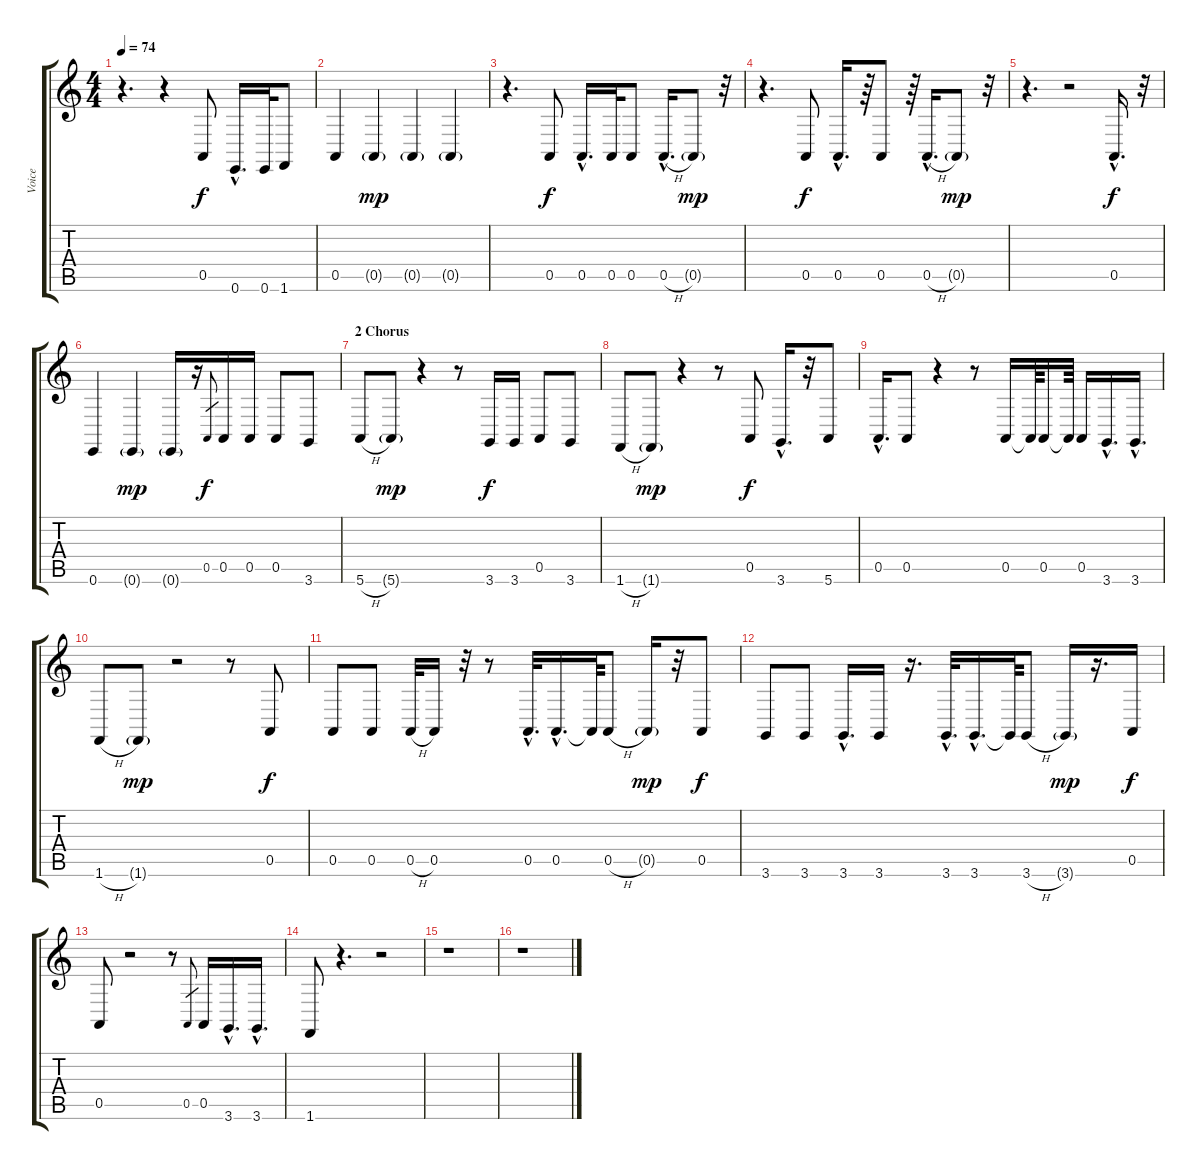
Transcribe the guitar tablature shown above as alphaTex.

\track ("Voice" "Voice") {instrument synthvoice}
\staff {score tabs}
\tuning (E4 B3 G3 D3 A2 E2) {hide}
\ts (4 4)
\tempo 74
\clef g2
\ks c
r.4{d dy mp} r.4 0.5.8{dy f} 0.6{hac}.16{d} 0.6.32 1.6.8 |
0.5.4 0.5{g}.4{dy mp} 0.5{g}.4{balance 0} 0.5{g}.4{balance 16} |
r.4{d} 0.5.8{dy f balance 8} 0.5{hac}.16{d} 0.5.32 0.5.8 0.5{h hac}.16{d} 0.5{g}.8{dy mp} r.32 |
r.4{d} 0.5.8{dy f} 0.5{hac}.16{d} r.64 0.5.8 r.64 0.5{h hac}.16{d} 0.5{g}.8{dy mp} r.32 |
r.4{d} r.2 0.5{hac}.16{d dy f} r.32 |
0.6.4 0.6{g}.4{dy mp balance 16} 0.6{g}.16{balance 0} r.16{balance 8} 0.5.8{gr dy f} 0.5.16 0.5.16 0.5.8 3.6.8 |
\section ("" "2 Chorus")
5.6{h}.8 5.6{g}.8{dy mp} r.4 r.8 3.6.16{dy f} 3.6.16 0.5.8 3.6.8 |
1.6{h}.8 1.6{g}.8{dy mp} r.4 r.8 0.5.8{dy f} 3.6{hac}.16{d} r.32 5.6.8 |
0.5{hac}.16{d} 0.5.8 r.4 r.8 0.5.16 0.5{t}.64 0.5.16 0.5{t}.64 0.5.16 3.6{hac}.16{d} 3.6{hac}.16{d} |
1.6{h}.8 1.6{g}.8{dy mp} r.2 r.8 0.5.8{dy f} |
0.5.8 0.5.8 0.5{h}.32 0.5.16 r.32 r.8 0.5{hac}.32{d} 0.5{hac}.16{d} 0.5{t}.64 0.5{h}.8 0.5{g}.16{dy mp} r.32 0.5.8{dy f} |
3.6.8 3.6.8 3.6{hac}.16{d} 3.6.16 r.16{d} 3.6{hac}.32{d} 3.6{hac}.16{d} 3.6{t}.64 3.6{h}.8 3.6{g}.16{dy mp} r.16{d} 0.5.16{dy f} |
0.5.8 r.2 r.8 0.5.8{gr} 0.5.16 3.6{hac}.16{d} 3.6{hac}.16{d} |
1.6.8 r.4{d} r.2 |
r.1 |
r.1
